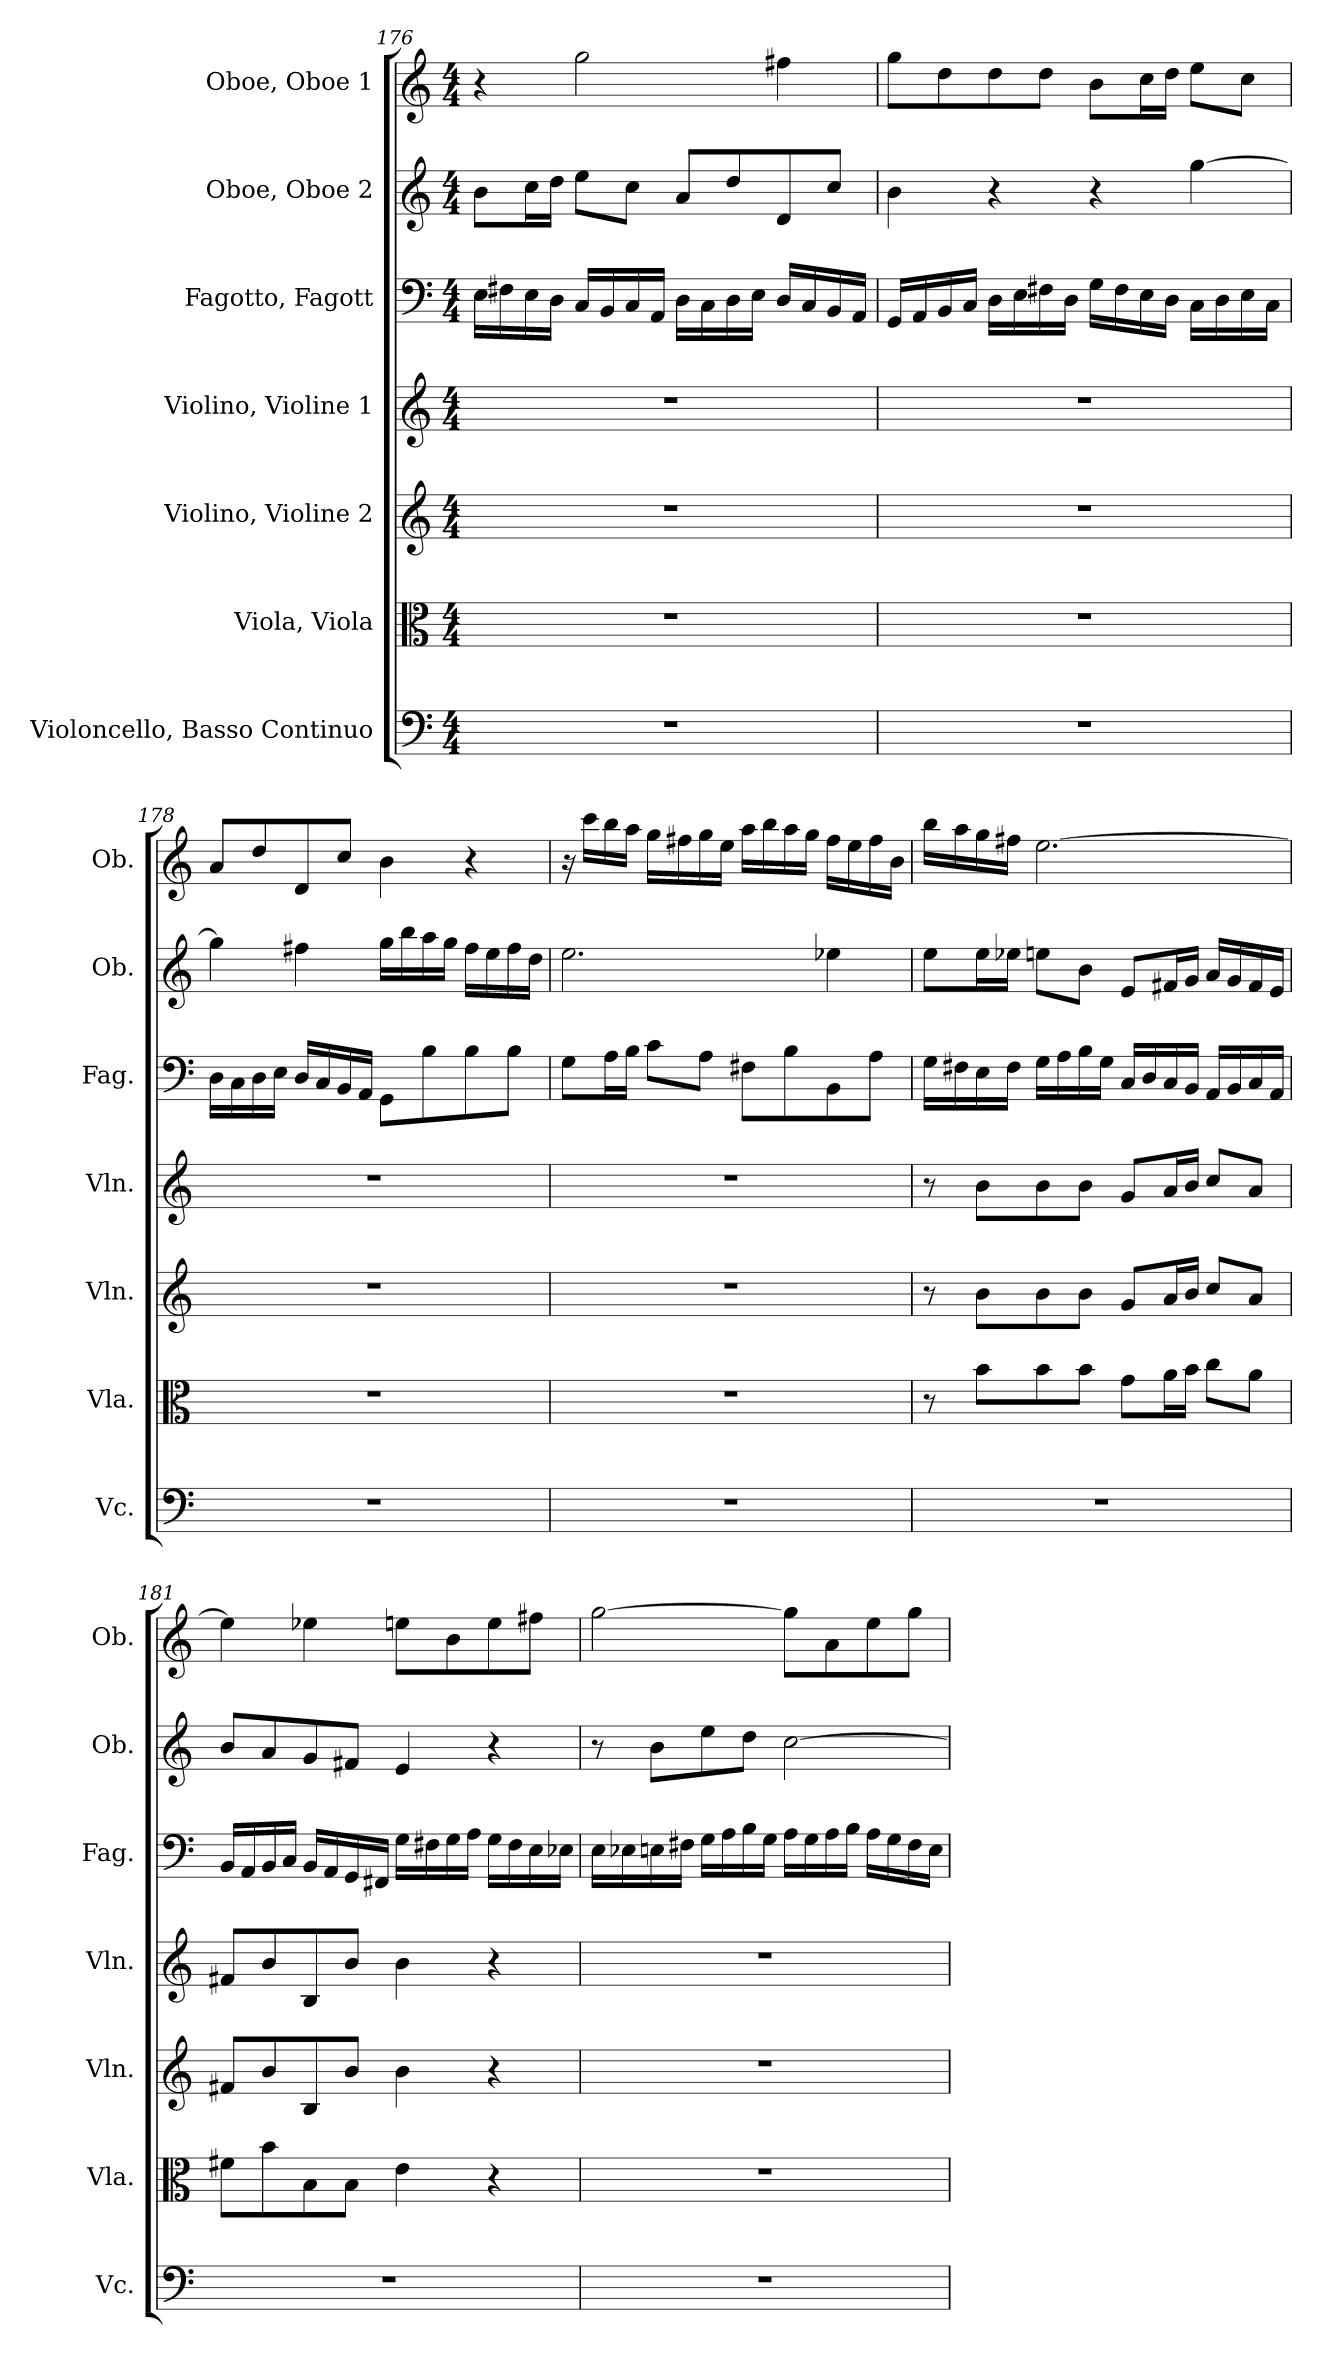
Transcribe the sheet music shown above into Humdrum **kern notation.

**kern	**kern	**kern	**kern	**kern	**kern	**kern
*part7	*part6	*part5	*part4	*part3	*part2	*part1
*staff7	*staff6	*staff5	*staff4	*staff3	*staff2	*staff1
*I"Violoncello, Basso Continuo	*I"Viola, Viola	*I"Violino, Violine 2	*I"Violino, Violine 1	*I"Fagotto, Fagott	*I"Oboe, Oboe 2	*I"Oboe, Oboe 1
*I'Vc.	*I'Vla.	*I'Vln.	*I'Vln.	*I'Fag.	*I'Ob.	*I'Ob.
!!LO:PB:g=z
*clefF4	*clefC3	*clefG2	*clefG2	*clefF4	*clefG2	*clefG2
*k[]	*k[]	*k[]	*k[]	*k[]	*k[]	*k[]
*M4/4	*M4/4	*M4/4	*M4/4	*M4/4	*M4/4	*M4/4
=176	=176	=176	=176	=176	=176	=176
1r	1r	1r	1r	16E\LL	8b\L	4r
.	.	.	.	16F#X\	.	.
.	.	.	.	16E\	16cc\L	.
.	.	.	.	16D\JJ	16dd\JJ	.
.	.	.	.	16C/LL	8ee\L	2gg\
.	.	.	.	16BB/	.	.
.	.	.	.	16C/	8cc\J	.
.	.	.	.	16AA/JJ	.	.
.	.	.	.	16D\LL	8a/L	.
.	.	.	.	16C\	.	.
.	.	.	.	16D\	8dd/	.
.	.	.	.	16E\JJ	.	.
.	.	.	.	16D/LL	8d/	4ff#X\
.	.	.	.	16C/	.	.
.	.	.	.	16BB/	8cc/J	.
.	.	.	.	16AA/JJ	.	.
=177	=177	=177	=177	=177	=177	=177
1r	1r	1r	1r	16GG/LL	4b\	8gg\L
.	.	.	.	16AA/	.	.
.	.	.	.	16BB/	.	8dd\
.	.	.	.	16C/JJ	.	.
.	.	.	.	16D\LL	4r	8dd\
.	.	.	.	16E\	.	.
.	.	.	.	16F#X\	.	8dd\J
.	.	.	.	16D\JJ	.	.
.	.	.	.	16G\LL	4r	8b\L
.	.	.	.	16F#\	.	.
.	.	.	.	16E\	.	16cc\L
.	.	.	.	16D\JJ	.	16dd\JJ
.	.	.	.	16C\LL	[4gg\	8ee\L
.	.	.	.	16D\	.	.
.	.	.	.	16E\	.	8cc\J
.	.	.	.	16C\JJ	.	.
!!LO:PB:g=z
=178	=178	=178	=178	=178	=178	=178
1r	1r	1r	1r	16D\LL	4gg\]	8a/L
.	.	.	.	16C\	.	.
.	.	.	.	16D\	.	8dd/
.	.	.	.	16E\JJ	.	.
.	.	.	.	16D/LL	4ff#X\	8d/
.	.	.	.	16C/	.	.
.	.	.	.	16BB/	.	8cc/J
.	.	.	.	16AA/JJ	.	.
.	.	.	.	8GG\L	16gg\LL	4b\
.	.	.	.	.	16bb\	.
.	.	.	.	8B\	16aa\	.
.	.	.	.	.	16gg\JJ	.
.	.	.	.	8B\	16ff#\LL	4r
.	.	.	.	.	16ee\	.
.	.	.	.	8B\J	16ff#\	.
.	.	.	.	.	16dd\JJ	.
=179	=179	=179	=179	=179	=179	=179
1r	1r	1r	1r	8G\L	2.ee\	16r
.	.	.	.	.	.	16ccc\LL
.	.	.	.	16A\L	.	16bb\
.	.	.	.	16B\JJ	.	16aa\JJ
.	.	.	.	8c\L	.	16gg\LL
.	.	.	.	.	.	16ff#X\
.	.	.	.	8A\J	.	16gg\
.	.	.	.	.	.	16ee\JJ
.	.	.	.	8F#X\L	.	16aa\LL
.	.	.	.	.	.	16bb\
.	.	.	.	8B\	.	16aa\
.	.	.	.	.	.	16gg\JJ
.	.	.	.	8BB\	4ee-X\	16ff#\LL
.	.	.	.	.	.	16ee\
.	.	.	.	8A\J	.	16ff#\
.	.	.	.	.	.	16b\JJ
!!LO:PB:g=z
=180	=180	=180	=180	=180	=180	=180
1r	8r	8r	8r	16G\LL	8ee\L	16bb\LL
.	.	.	.	16F#X\	.	16aa\
.	8b\L	8b\L	8b\L	16E\	16ee\L	16gg\
.	.	.	.	16F#\JJ	16ee-X\JJ	16ff#X\JJ
.	8b\	8b\	8b\	16G\LL	8een\L	[2.ee\
.	.	.	.	16A\	.	.
.	8b\J	8b\J	8b\J	16B\	8b\J	.
.	.	.	.	16G\JJ	.	.
.	8g\L	8g/L	8g/L	16C/LL	8e/L	.
.	.	.	.	16D/	.	.
.	16a\L	16a/L	16a/L	16C/	16f#X/L	.
.	16b\JJ	16b/JJ	16b/JJ	16BB/JJ	16g/JJ	.
.	8cc\L	8cc/L	8cc/L	16AA/LL	16a/LL	.
.	.	.	.	16BB/	16g/	.
.	8a\J	8a/J	8a/J	16C/	16f#/	.
.	.	.	.	16AA/JJ	16e/JJ	.
=181	=181	=181	=181	=181	=181	=181
1r	8f#X\L	8f#X/L	8f#X/L	16BB/LL	8b/L	4ee\]
.	.	.	.	16AA/	.	.
.	8b\	8b/	8b/	16BB/	8a/	.
.	.	.	.	16C/JJ	.	.
.	8B\	8B/	8B/	16BB/LL	8g/	4ee-X\
.	.	.	.	16AA/	.	.
.	8B\J	8b/J	8b/J	16GG/	8f#X/J	.
.	.	.	.	16FF#X/JJ	.	.
.	4e\	4b\	4b\	16G\LL	4e/	8een\L
.	.	.	.	16F#X\	.	.
.	.	.	.	16G\	.	8b\
.	.	.	.	16A\JJ	.	.
.	4r	4r	4r	16G\LL	4r	8ee\
.	.	.	.	16F#\	.	.
.	.	.	.	16E\	.	8ff#X\J
.	.	.	.	16E-X\JJ	.	.
!!LO:PB:g=z
=182	=182	=182	=182	=182	=182	=182
1r	1r	1r	1r	16E\LL	8r	[2gg\
.	.	.	.	16E-X\	.	.
.	.	.	.	16En\	8b\L	.
.	.	.	.	16F#X\JJ	.	.
.	.	.	.	16G\LL	8ee\	.
.	.	.	.	16A\	.	.
.	.	.	.	16B\	8dd\J	.
.	.	.	.	16G\JJ	.	.
.	.	.	.	16A\LL	[2cc\	8gg\L]
.	.	.	.	16G\	.	.
.	.	.	.	16A\	.	8a\
.	.	.	.	16B\JJ	.	.
.	.	.	.	16A\LL	.	8ee\
.	.	.	.	16G\	.	.
.	.	.	.	16F#\	.	8gg\J
.	.	.	.	16E\JJ	.	.
=	=	=	=	=	=	=
*-	*-	*-	*-	*-	*-	*-
